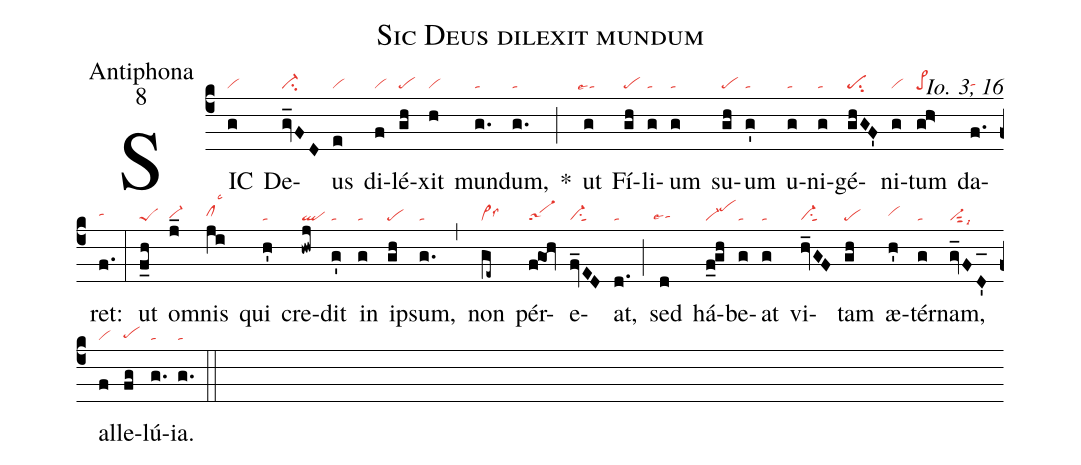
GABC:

name:Sic Deus dilexit mundum;
office-part:Antiphona;
mode:8;
commentary:Io. 3, 16;
nabc-lines: 1;
%%
(c4)
SIC(g|vi) De(gv_FD|ci-)us(e|vi) di(f|vi)lé(gh|pe)xit(h|vi) mun(g.|ta)dum,(g.|ta) *(;)
ut(g|``talse4) Fí(gh|pe)li(g|ta)um(g|ta) su(gh|pe)um(g'|ta) u(g|ta)ni(g|ta)gé(ghGF'|pesu2)ni(g|vi)tum(gh>|pe>) da(f.|tahg)ret:(f.|tahh) (:)
ut(f_h|peS) om(j_|vi-hg)nis(ji|clhhlsc3) qui(h'|ta) cre(hwj|ql)dit(g'|ta) in(g|ta) ip(gh|pe)sum,(g.|ta) (,)
non(ge~|vi>lss6) pér(fgOh|sa-1)e(fv_ED|vi-su1sut1)at,(d.|ta) (;)
sed(d|``tahglse4) há(f_0!gh|vi-pehj)be(g|ta)at(g|ta) vi(hv_GF|vi-su1sut1)tam(gh|pe) æ(h'|vihh)tér(g|ta)nam,(gv_FD'_|vi-sut2lsi9) al(f|vi)le(fg|pehg)lú(g.|ta)ia.(g.|ta) (::)
